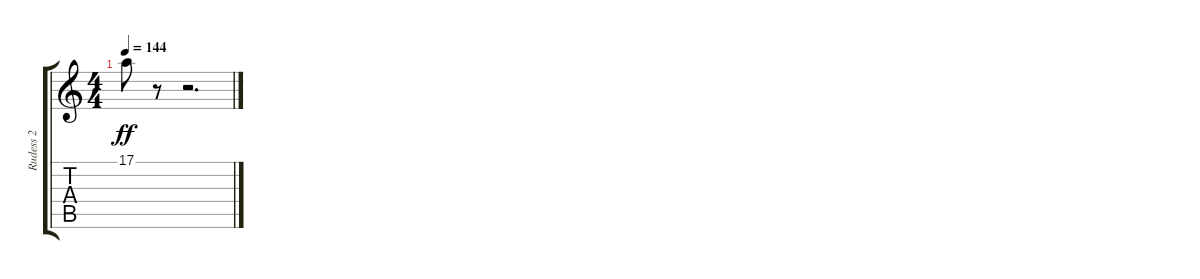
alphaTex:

\track ("Rudess 2" "Rudess 2") {instrument fx3crystal}
\staff {score tabs}
\tuning (E4 B3 G3 D3 A2 E2) {hide}
\ts (4 4)
\tempo 144
\clef g2
\ks c
17.1.8{dy ff} r.8 r.2{d}
